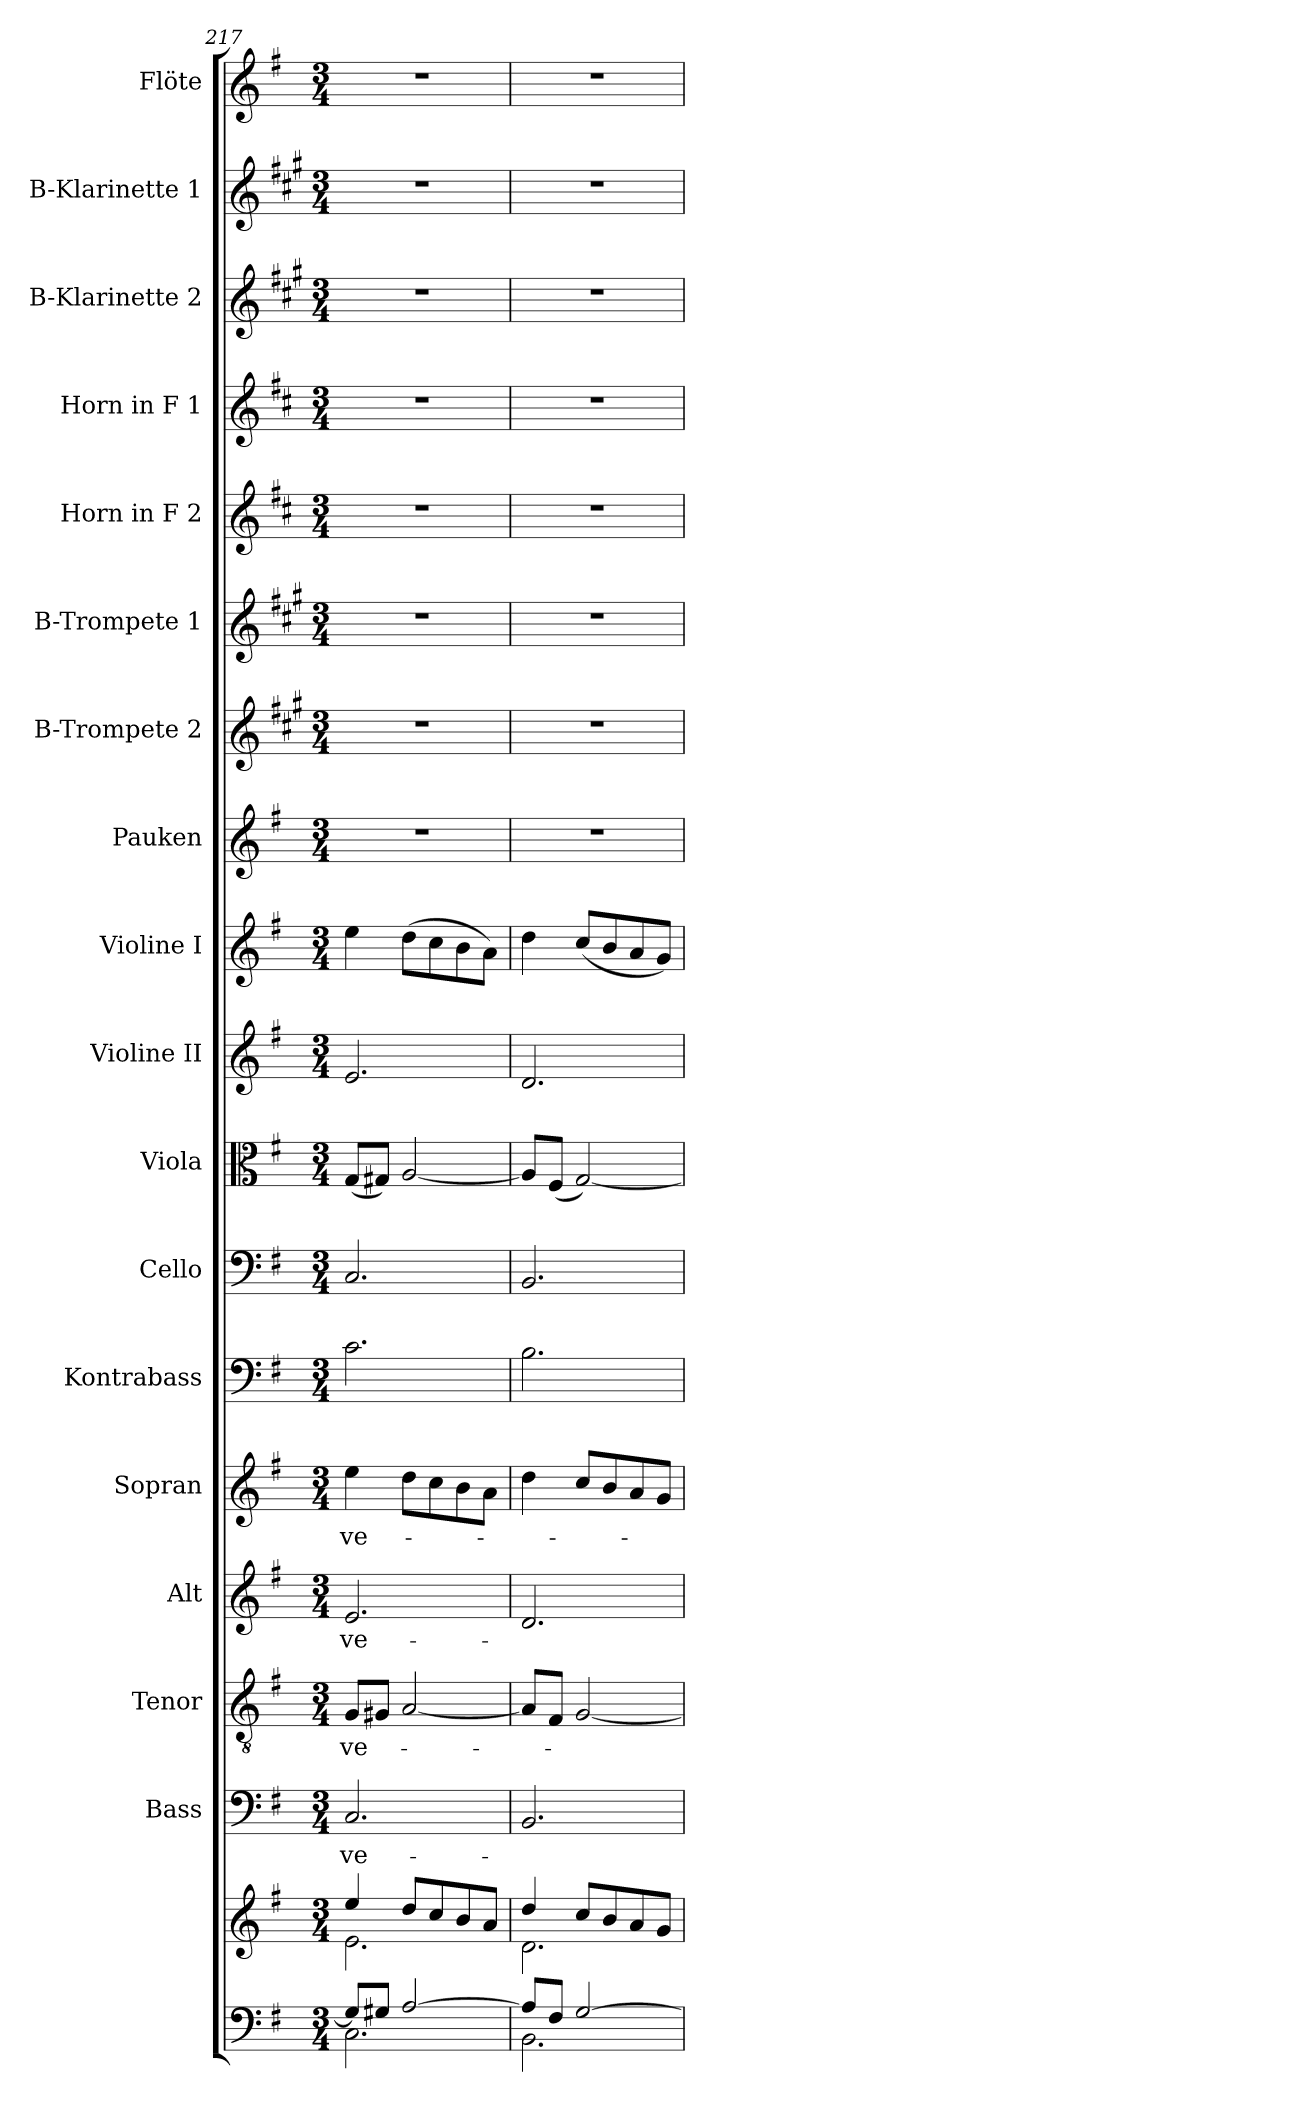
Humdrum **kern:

**kern	**kern	**kern	**text	**kern	**text	**kern	**text	**kern	**text	**kern	**kern	**kern	**kern	**kern	**kern	**kern	**kern	**kern	**kern	**kern	**kern	**kern
*part18	*part18	*part17	*part17	*part16	*part16	*part15	*part15	*part14	*part14	*part13	*part12	*part11	*part10	*part9	*part8	*part7	*part6	*part5	*part4	*part3	*part2	*part1
*staff19	*staff18	*staff17	*staff17	*staff16	*staff16	*staff15	*staff15	*staff14	*staff14	*staff13	*staff12	*staff11	*staff10	*staff9	*staff8	*staff7	*staff6	*staff5	*staff4	*staff3	*staff2	*staff1
*	*	*I"Bass	*	*I"Tenor	*	*I"Alt	*	*I"Sopran	*	*I"Kontrabass	*I"Cello	*I"Viola	*I"Violine II	*I"Violine I	*I"Pauken	*I"B-Trompete 2	*I"B-Trompete 1	*I"Horn in F 2	*I"Horn in F 1	*I"B-Klarinette 2	*I"B-Klarinette 1	*I"Flöte
*	*	*I'B.	*	*I'T.	*	*I'A.	*	*I'S.	*	*I'Kb.	*	*I'Vla.	*I'Vl. II	*I'Vl. I	*I'Pk.	*I'Trp. 2	*I'Trp. 1	*	*	*I'Kl. 2	*I'Kl. 1	*I'Fl.
*clefF4	*clefG2	*clefF4	*	*clefGv2	*	*clefG2	*	*clefG2	*	*clefF4	*clefF4	*clefC3	*clefG2	*clefG2	*clefG2	*clefG2	*clefG2	*clefG2	*clefG2	*clefG2	*clefG2	*clefG2
*	*	*	*	*	*	*	*	*	*	*ITrd7c12	*	*	*	*	*	*ITrd1c2	*ITrd1c2	*ITrd4c7	*ITrd4c7	*ITrd1c2	*ITrd1c2	*
*k[f#]	*k[f#]	*k[f#]	*	*k[f#]	*	*k[f#]	*	*k[f#]	*	*k[f#]	*k[f#]	*k[f#]	*k[f#]	*k[f#]	*k[f#]	*k[f#]	*k[f#]	*k[f#]	*k[f#]	*k[f#]	*k[f#]	*k[f#]
*G:	*G:	*G:	*	*G:	*	*G:	*	*G:	*	*G:	*G:	*G:	*G:	*G:	*G:	*G:	*G:	*G:	*G:	*G:	*G:	*G:
*M3/4	*M3/4	*M3/4	*	*M3/4	*	*M3/4	*	*M3/4	*	*M3/4	*M3/4	*M3/4	*M3/4	*M3/4	*M3/4	*M3/4	*M3/4	*M3/4	*M3/4	*M3/4	*M3/4	*M3/4
=217	=217	=217	=217	=217	=217	=217	=217	=217	=217	=217	=217	=217	=217	=217	=217	=217	=217	=217	=217	=217	=217	=217
*^	*^	*	*	*	*	*	*	*	*	*	*	*	*	*	*	*	*	*	*	*	*	*
!	!	!	!	!	!LO:LY:b	!	!LO:LY:b	!	!LO:LY:b	!	!LO:LY:b	!	!	!	!	!	!	!	!	!	!	!	!	!
8G/L]	2.C\	4ee/	2.e\	2.C/	ve-	8G/L	ve-	2.e/	ve-	4ee\	ve-	2.C\	2.C/	(<8G/L	2.e/	4ee\	2.r	2.r	2.r	2.r	2.r	2.r	2.r	2.r
8G#X/J	.	.	.	.	.	8G#X/J	.	.	.	.	.	.	.	8G#X/J)	.	.	.	.	.	.	.	.	.	.
[>2A/	.	8dd/L	.	.	.	[2A/	.	.	.	8dd\L	.	.	.	[2A/	.	(>8dd\L	.	.	.	.	.	.	.	.
.	.	8cc/	.	.	.	.	.	.	.	8cc\	.	.	.	.	.	8cc\	.	.	.	.	.	.	.	.
.	.	8b/	.	.	.	.	.	.	.	8b\	.	.	.	.	.	8b\	.	.	.	.	.	.	.	.
.	.	8a/J	.	.	.	.	.	.	.	8a\J	.	.	.	.	.	8a\J)	.	.	.	.	.	.	.	.
=218	=218	=218	=218	=218	=218	=218	=218	=218	=218	=218	=218	=218	=218	=218	=218	=218	=218	=218	=218	=218	=218	=218	=218	=218
8A/L]	2.BB\	4dd/	2.d\	2.BB/	.	8A/L]	.	2.d/	.	4dd\	.	2.BB\	2.BB/	8A/L]	2.d/	4dd\	2.r	2.r	2.r	2.r	2.r	2.r	2.r	2.r
8F#/J	.	.	.	.	.	8F#/J	.	.	.	.	.	.	.	(<8F#/J	.	.	.	.	.	.	.	.	.	.
[>2G/	.	8cc/L	.	.	.	[2G/	.	.	.	8cc/L	.	.	.	[2G/)	.	(<8cc/L	.	.	.	.	.	.	.	.
.	.	8b/	.	.	.	.	.	.	.	8b/	.	.	.	.	.	8b/	.	.	.	.	.	.	.	.
.	.	8a/	.	.	.	.	.	.	.	8a/	.	.	.	.	.	8a/	.	.	.	.	.	.	.	.
.	.	8g/J	.	.	.	.	.	.	.	8g/J	.	.	.	.	.	8g/J)	.	.	.	.	.	.	.	.
*v	*v	*	*	*	*	*	*	*	*	*	*	*	*	*	*	*	*	*	*	*	*	*	*	*
*	*v	*v	*	*	*	*	*	*	*	*	*	*	*	*	*	*	*	*	*	*	*	*	*
=	=	=	=	=	=	=	=	=	=	=	=	=	=	=	=	=	=	=	=	=	=	=
*-	*-	*-	*-	*-	*-	*-	*-	*-	*-	*-	*-	*-	*-	*-	*-	*-	*-	*-	*-	*-	*-	*-
